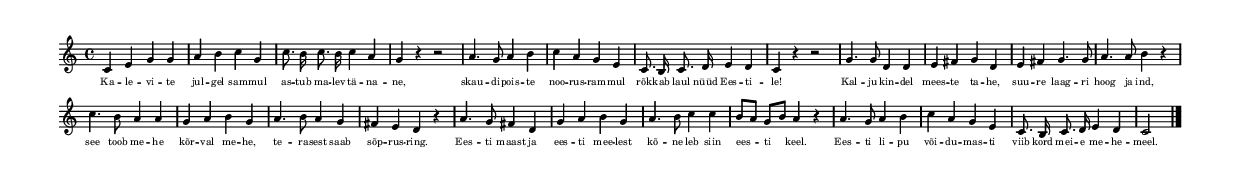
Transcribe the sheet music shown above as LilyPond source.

\header{
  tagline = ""
}

#(set-global-staff-size 10)

cfgSong = {
  \key c \major
  \time 4/4
  \autoBeamOff
  %\partial 4
}

cfgText = {
  \set fontSize = #-2
}

melody = {
  \cfgSong
  \relative c'{
    c4 e g g | a b c g | c8. b16 c8. b16 c4 a | g r4 r2 |
    a4. g8 a4 b | c a g e | c8. b16 c8. d16 e4 d | c r4 r2 |
    g'4. g8 d4 d | e fis g d | e fis g4. g8 |
      a4. a8 b4 r4 | c4. b8 a4 a |
    g4 a b g | a4. b8 a4 g | fis e d r | a'4. g8 fis4 d |
      g4 a b g |
    a4. b8 c4 c | b8[a] g[b] a4 r | a4. g8 a4 b |
      c4 a g e | c8. b16 c8. d16 e4 d c2
      \bar "|."
  }
}

songChords = \chordmode {
  %CHORDS GO HERE
}

verseOne = \lyricmode {
  \cfgText
  %\set stanza = "1."
  Ka -- le -- vi -- te jul -- gel sam -- mul
  as -- tub ma -- lev tä -- na -- ne,
  skau -- di -- pois -- te noo -- rus -- ram -- mul
  rõk -- kab laul nüüd Ees -- ti -- le!

  Kal -- ju -- kin -- del mees -- te ta -- he,
  suu -- re laag -- ri hoog ja ind,
  see toob me -- he kõr -- val me -- he,
  te -- ra -- sest saab sõp -- rus -- ring.
  Ees -- ti maast ja ees -- ti mee -- lest
  kõ -- ne -- leb siin ees -- ti keel.
  Ees -- ti li -- pu või -- du -- mas -- ti
  viib kord mei -- e me -- he -- meel.
}

\score {
  {
    <<
      %\chords { \set chordChanges = ##t \songChords }
      { \melody }
      \addlyrics { \verseOne }
    >>
  }

  \layout {
    indent = #0
    %ragged-last = ##t
    \context {
      \Score
      \remove "Bar_number_engraver"
    }
    \context {
      \Lyrics
      fontSize = #-2
    }
  }
  \midi { \tempo 4 = 90 }
}


\version "2.8.1"
